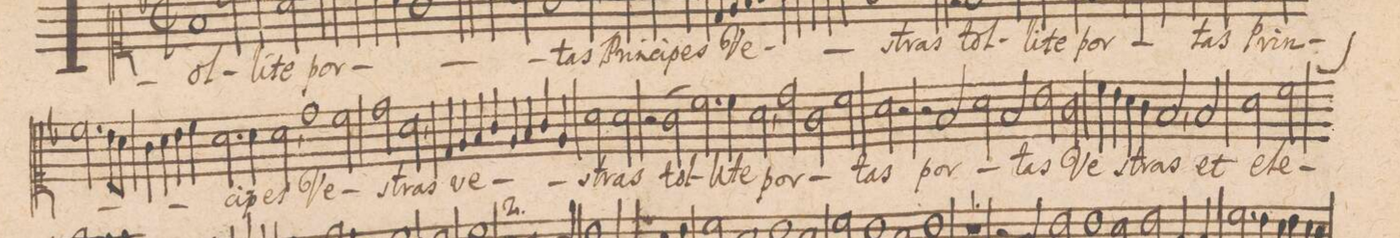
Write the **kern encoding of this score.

**kern	**text
*I"[Canto]	*
*clefC1	*
*k[b-]	*
*met(C|)	*
*M2/1	*
2.cc\	.
8b-\L	.
8a\J	.
=11-	=11-
4g\	.
4a\	.
4b-\	.
4cc\	.
2.a\	.
4a\	-ci-
=12-	=12-
2a,\	-pes
1dd\	Ve-
2cc\	.
=13-	=13-
2dd\	.
2a,\	-stras
4d/	ve-
4e/	.
4f/	.
4g/	.
=14-	=14-
4e/	.
4f/	.
4g/	.
4e/	.
2a\	.
2a\	-stras
=15-	=15-
2r	.
(2g\	tol-
2.cc\)	.
4cc\	-li-
=16-	=16-
2a,\	-te
2dd\	por-
2g\	.
2cc\	.
=17-	=17-
2a\	-tas
2r	.
2r	.
2f/	por-
=18-	=18-
2a\	.
2f/	.
2b-\	-tas
2g\	Ve-
=19-	=19-
4cc\	.
4b-\	.
4a\	.
4g\	.
2f,/	-stras
2f/	et
=20-	=20-
2a\	e-
*custos:ff	*
2cc\	-le-
*-	*-
